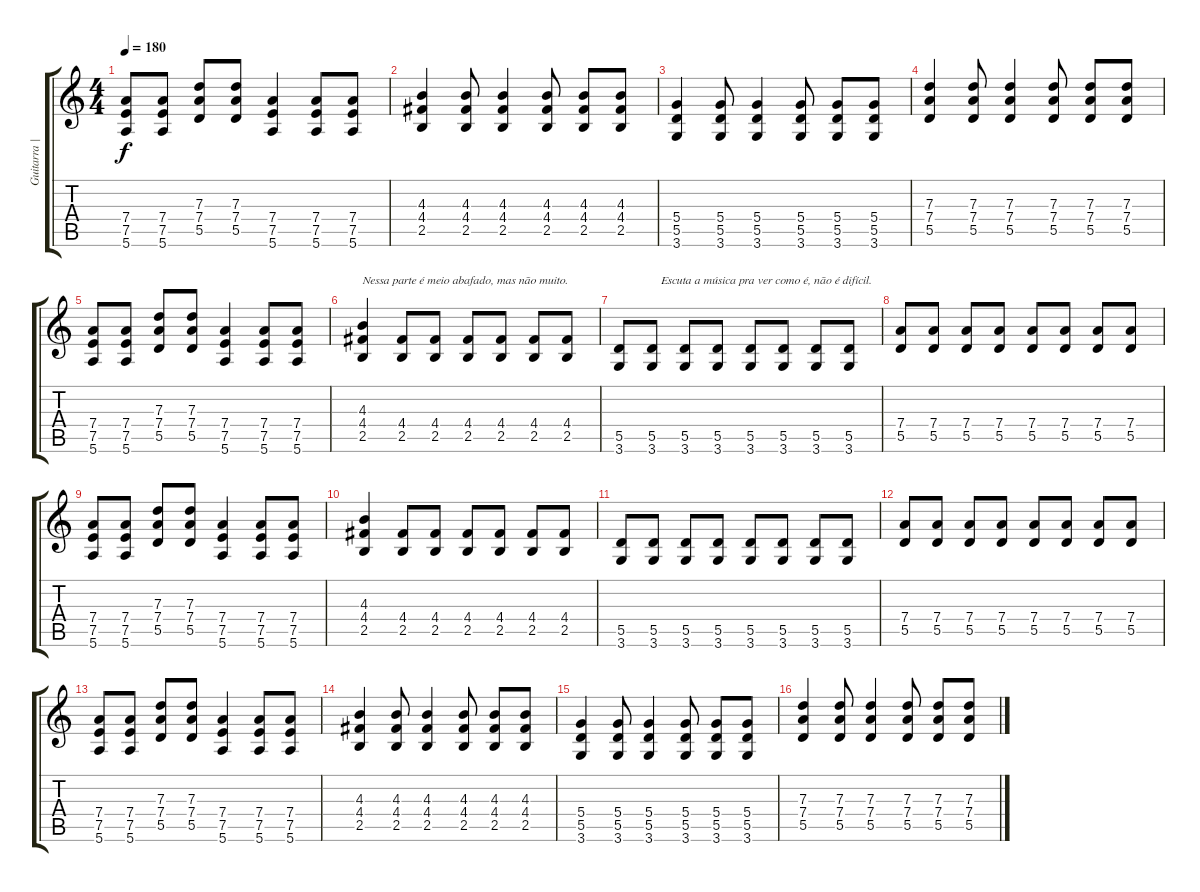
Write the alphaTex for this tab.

\track ("Guitarra | Renato" "Guitarra |") {instrument distortionguitar}
\staff {score tabs}
\tuning (E4 B3 G3 D3 A2 E2) {hide}
\ts (4 4)
\tempo 180
\clef g2
\ks c
(7.4 7.5 5.6).8{dy f} (7.4 7.5 5.6).8 (7.3 7.4 5.5).8 (7.3 7.4 5.5).8 (7.4 7.5 5.6).4 (7.4 7.5 5.6).8 (7.4 7.5 5.6).8 |
(4.3 4.4 2.5).4 (4.3 4.4 2.5).8 (4.3 4.4 2.5).4 (4.3 4.4 2.5).8 (4.3 4.4 2.5).8 (4.3 4.4 2.5).8 |
(5.4 5.5 3.6).4 (5.4 5.5 3.6).8 (5.4 5.5 3.6).4 (5.4 5.5 3.6).8 (5.4 5.5 3.6).8 (5.4 5.5 3.6).8 |
(7.3 7.4 5.5).4 (7.3 7.4 5.5).8 (7.3 7.4 5.5).4 (7.3 7.4 5.5).8 (7.3 7.4 5.5).8 (7.3 7.4 5.5).8 |
(7.4 7.5 5.6).8 (7.4 7.5 5.6).8 (7.3 7.4 5.5).8 (7.3 7.4 5.5).8 (7.4 7.5 5.6).4 (7.4 7.5 5.6).8 (7.4 7.5 5.6).8 |
(4.3 4.4 2.5).4{txt "Nessa parte é meio abafado, mas não muito."} (4.4 2.5).8 (4.4 2.5).8 (4.4 2.5).8 (4.4 2.5).8 (4.4 2.5).8 (4.4 2.5).8 |
(5.5 3.6).8 (5.5 3.6).8{txt "   Escuta a música pra ver como é, não é difícil."} (5.5 3.6).8 (5.5 3.6).8 (5.5 3.6).8 (5.5 3.6).8 (5.5 3.6).8 (5.5 3.6).8 |
(7.4 5.5).8 (7.4 5.5).8 (7.4 5.5).8 (7.4 5.5).8 (7.4 5.5).8 (7.4 5.5).8 (7.4 5.5).8 (7.4 5.5).8 |
(7.4 7.5 5.6).8 (7.4 7.5 5.6).8 (7.3 7.4 5.5).8 (7.3 7.4 5.5).8 (7.4 7.5 5.6).4 (7.4 7.5 5.6).8 (7.4 7.5 5.6).8 |
(4.3 4.4 2.5).4 (4.4 2.5).8 (4.4 2.5).8 (4.4 2.5).8 (4.4 2.5).8 (4.4 2.5).8 (4.4 2.5).8 |
(5.5 3.6).8 (5.5 3.6).8 (5.5 3.6).8 (5.5 3.6).8 (5.5 3.6).8 (5.5 3.6).8 (5.5 3.6).8 (5.5 3.6).8 |
(7.4 5.5).8 (7.4 5.5).8 (7.4 5.5).8 (7.4 5.5).8 (7.4 5.5).8 (7.4 5.5).8 (7.4 5.5).8 (7.4 5.5).8 |
(7.4 7.5 5.6).8 (7.4 7.5 5.6).8 (7.3 7.4 5.5).8 (7.3 7.4 5.5).8 (7.4 7.5 5.6).4 (7.4 7.5 5.6).8 (7.4 7.5 5.6).8 |
(4.3 4.4 2.5).4 (4.3 4.4 2.5).8 (4.3 4.4 2.5).4 (4.3 4.4 2.5).8 (4.3 4.4 2.5).8 (4.3 4.4 2.5).8 |
(5.4 5.5 3.6).4 (5.4 5.5 3.6).8 (5.4 5.5 3.6).4 (5.4 5.5 3.6).8 (5.4 5.5 3.6).8 (5.4 5.5 3.6).8 |
(7.3 7.4 5.5).4 (7.3 7.4 5.5).8 (7.3 7.4 5.5).4 (7.3 7.4 5.5).8 (7.3 7.4 5.5).8 (7.3 7.4 5.5).8
